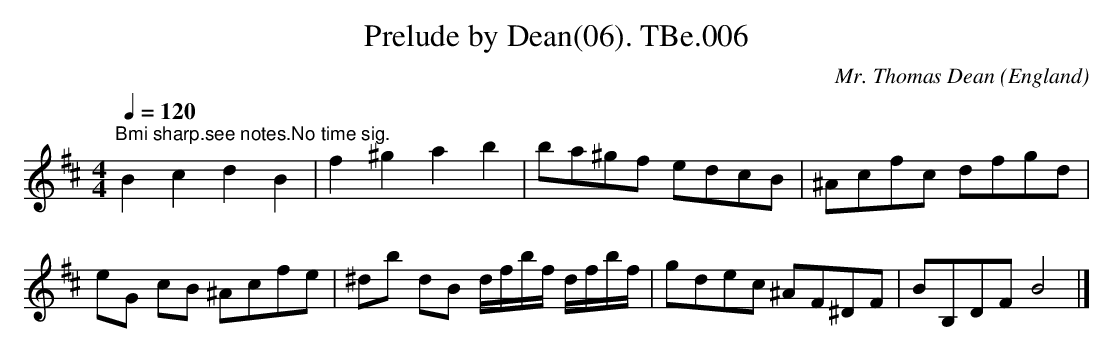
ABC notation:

X:1
T:Prelude by Dean(06). TBe.006
C:Mr. Thomas Dean
L:1/8
M:4/4
O:England
Q:1/4=120
K:D major
"^Bmi sharp.see notes.No time sig."\
B2c2d2B2 | f2^g2a2b2 | ba^gf edcB |\
^Acfc dfgd |!
eG cB ^Acfe | ^db dB d/f/b/f/ d/f/b/f/ |\
gdec ^AF^DF | BB,DF B4 |]
